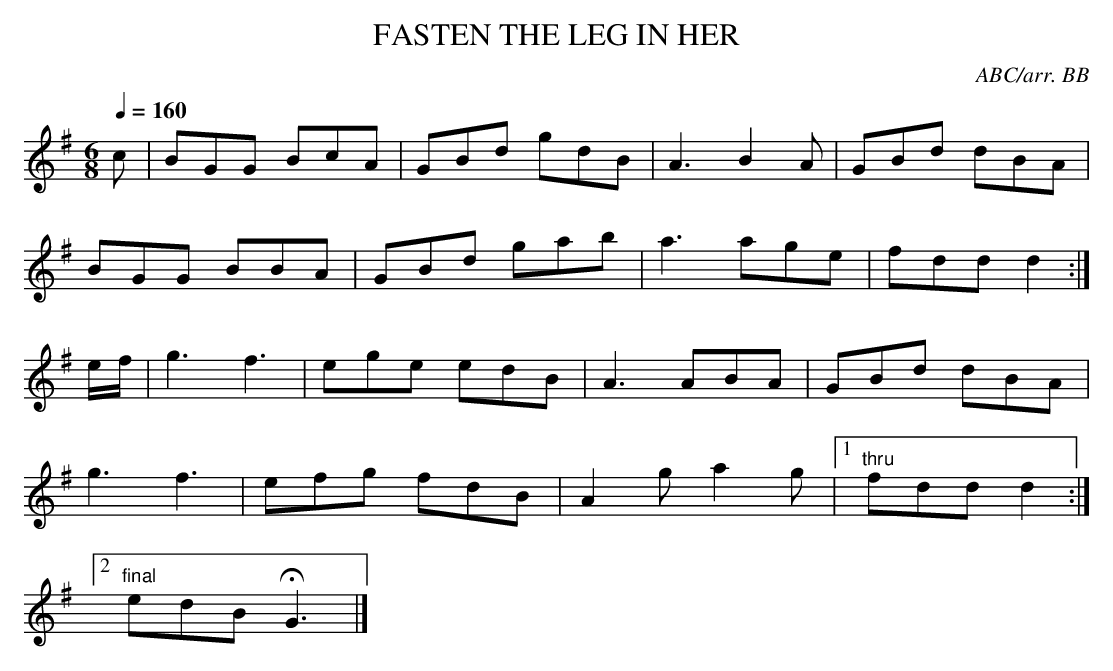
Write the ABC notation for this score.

X:1
T:FASTEN THE LEG IN HER
C:ABC/arr. BB
M:6/8
L:1/8
Q:1/4=160
K:G
c|BGG BcA|GBd gdB|A3 B2A|GBd dBA|
BGG BBA|GBd gab|a3 age|fdd d2 :|
e/f/|g3 f3|ege edB|A3 ABA|GBd dBA|
g3 f3|efg fdB|A2g a2g|1 "thru"fdd d2 :|
[2 "final"edB HG3|]
